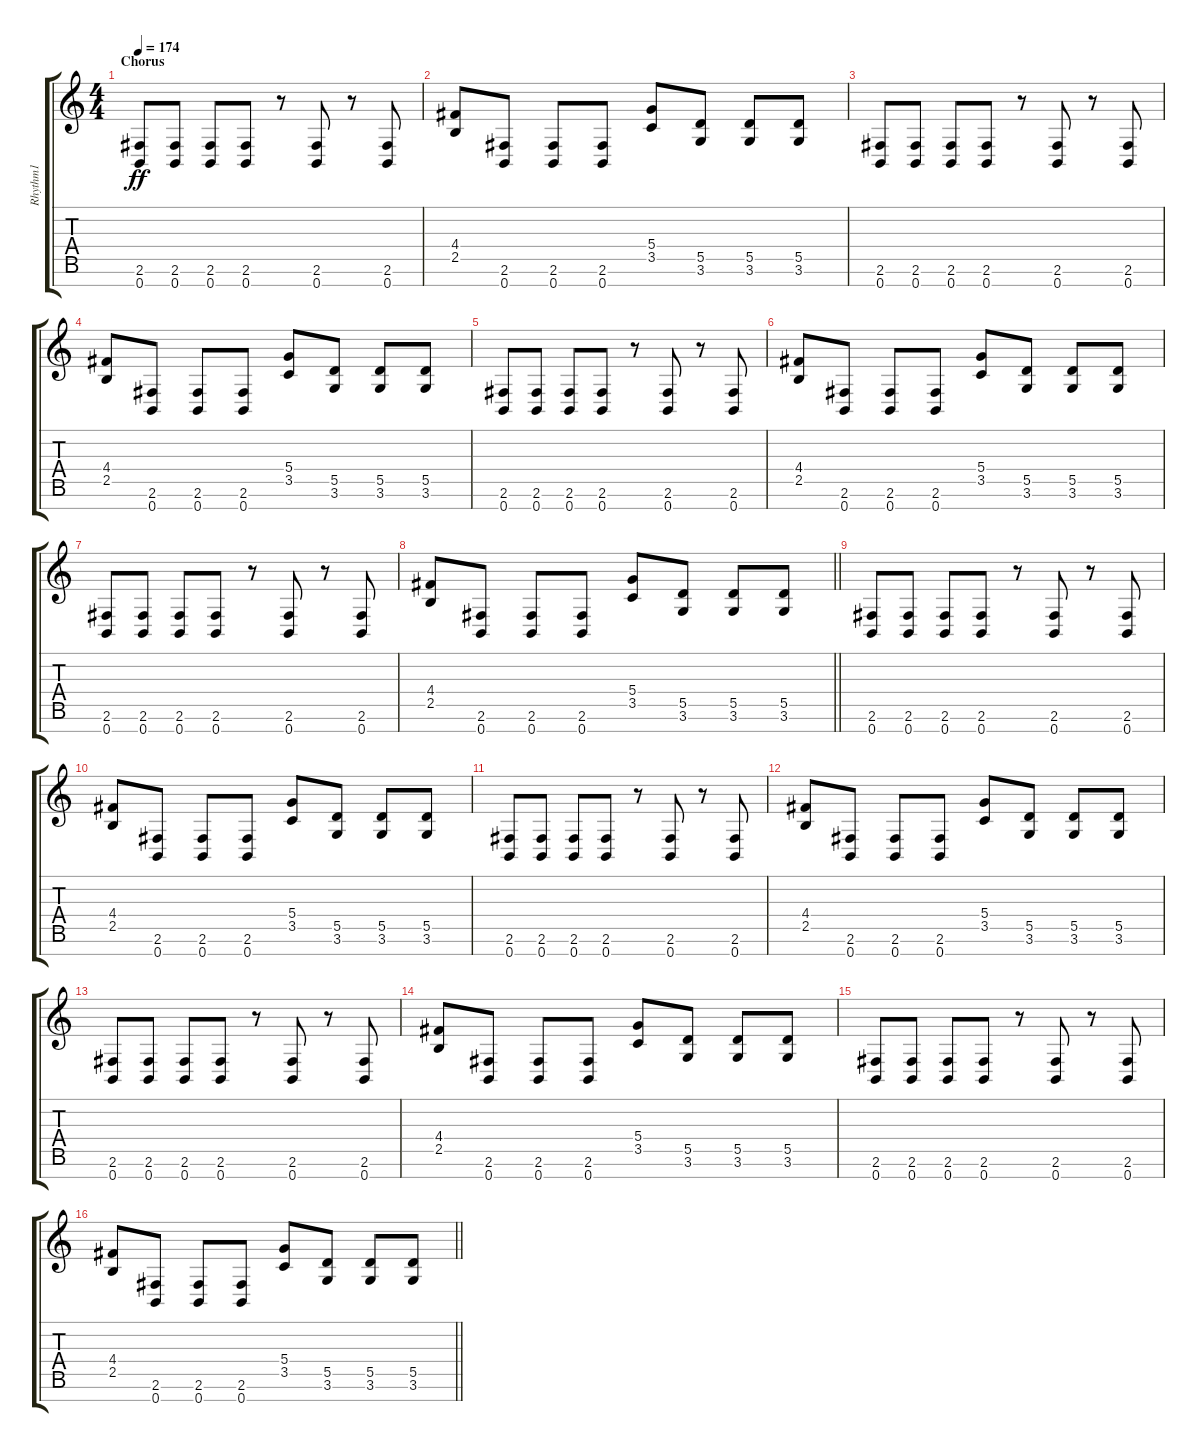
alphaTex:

\track ("Rhythm1" "Rhythm1") {instrument distortionguitar}
\staff {score tabs}
\tuning (E4 B3 G3 D3 A2 E2 B1) {hide}
\ts (4 4)
\section ("" "Chorus")
\tempo 174
\clef g2
\ks c
(2.6 0.7).8{dy ff} (2.6 0.7).8 (2.6 0.7).8 (2.6 0.7).8 r.8 (2.6 0.7).8 r.8 (2.6 0.7).8 |
(4.4 2.5).8 (2.6 0.7).8 (2.6 0.7).8 (2.6 0.7).8 (5.4 3.5).8 (5.5 3.6).8 (5.5 3.6).8 (5.5 3.6).8 |
(2.6 0.7).8 (2.6 0.7).8 (2.6 0.7).8 (2.6 0.7).8 r.8 (2.6 0.7).8 r.8 (2.6 0.7).8 |
(4.4 2.5).8 (2.6 0.7).8 (2.6 0.7).8 (2.6 0.7).8 (5.4 3.5).8 (5.5 3.6).8 (5.5 3.6).8 (5.5 3.6).8 |
(2.6 0.7).8 (2.6 0.7).8 (2.6 0.7).8 (2.6 0.7).8 r.8 (2.6 0.7).8 r.8 (2.6 0.7).8 |
(4.4 2.5).8 (2.6 0.7).8 (2.6 0.7).8 (2.6 0.7).8 (5.4 3.5).8 (5.5 3.6).8 (5.5 3.6).8 (5.5 3.6).8 |
(2.6 0.7).8 (2.6 0.7).8 (2.6 0.7).8 (2.6 0.7).8 r.8 (2.6 0.7).8 r.8 (2.6 0.7).8 |
\barLineRight lightlight
(4.4 2.5).8 (2.6 0.7).8 (2.6 0.7).8 (2.6 0.7).8 (5.4 3.5).8 (5.5 3.6).8 (5.5 3.6).8 (5.5 3.6).8 |
(2.6 0.7).8 (2.6 0.7).8 (2.6 0.7).8 (2.6 0.7).8 r.8 (2.6 0.7).8 r.8 (2.6 0.7).8 |
(4.4 2.5).8 (2.6 0.7).8 (2.6 0.7).8 (2.6 0.7).8 (5.4 3.5).8 (5.5 3.6).8 (5.5 3.6).8 (5.5 3.6).8 |
(2.6 0.7).8 (2.6 0.7).8 (2.6 0.7).8 (2.6 0.7).8 r.8 (2.6 0.7).8 r.8 (2.6 0.7).8 |
(4.4 2.5).8 (2.6 0.7).8 (2.6 0.7).8 (2.6 0.7).8 (5.4 3.5).8 (5.5 3.6).8 (5.5 3.6).8 (5.5 3.6).8 |
(2.6 0.7).8 (2.6 0.7).8 (2.6 0.7).8 (2.6 0.7).8 r.8 (2.6 0.7).8 r.8 (2.6 0.7).8 |
(4.4 2.5).8 (2.6 0.7).8 (2.6 0.7).8 (2.6 0.7).8 (5.4 3.5).8 (5.5 3.6).8 (5.5 3.6).8 (5.5 3.6).8 |
(2.6 0.7).8 (2.6 0.7).8 (2.6 0.7).8 (2.6 0.7).8 r.8 (2.6 0.7).8 r.8 (2.6 0.7).8 |
\barLineRight lightlight
(4.4 2.5).8 (2.6 0.7).8 (2.6 0.7).8 (2.6 0.7).8 (5.4 3.5).8 (5.5 3.6).8 (5.5 3.6).8 (5.5 3.6).8
